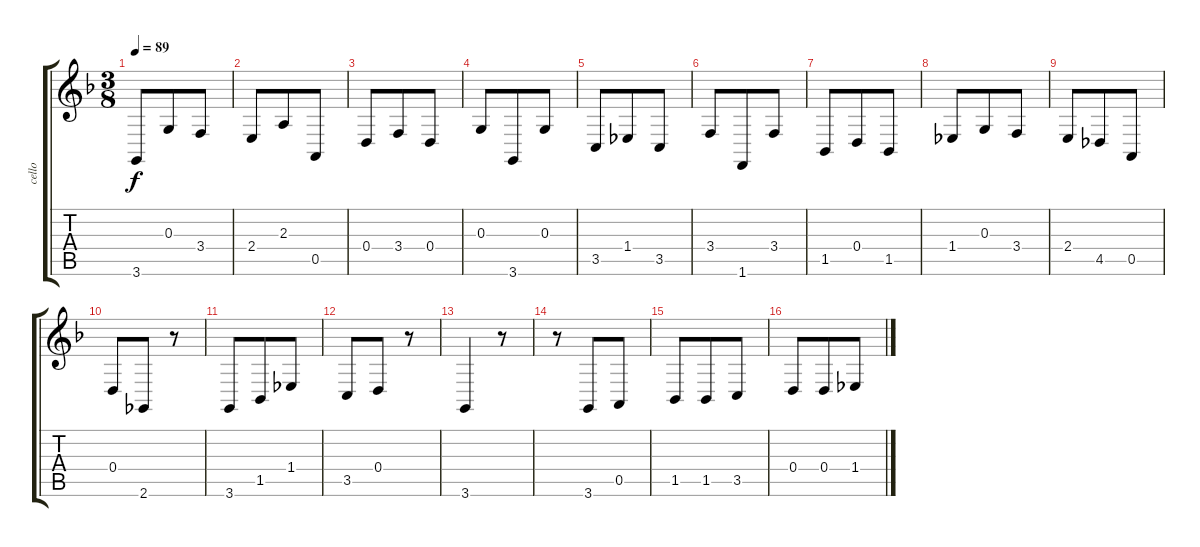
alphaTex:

\track ("cello" "cello") {instrument cello}
\staff {score tabs}
\tuning (E4 B3 G3 D3 A2 E2) {hide}
\ts (3 8)
\tempo 89
\clef g2
\ks dminor
3.6.8{dy f} 0.3.8 3.4.8 |
2.4.8 2.3.8 0.5.8 |
0.4.8 3.4.8 0.4.8 |
0.3.8 3.6.8 0.3.8 |
3.5.8 1.4.8 3.5.8 |
3.4.8 1.6.8 3.4.8 |
1.5.8 0.4.8 1.5.8 |
1.4.8 0.3.8 3.4.8 |
2.4.8 4.5.8 0.5.8 |
0.4.8 2.6.8 r.8 |
3.6.8 1.5.8 1.4.8 |
3.5.8 0.4.8 r.8 |
3.6.4 r.8 |
r.8 3.6.8 0.5.8 |
1.5.8 1.5.8 3.5.8 |
0.4.8 0.4.8 1.4.8
